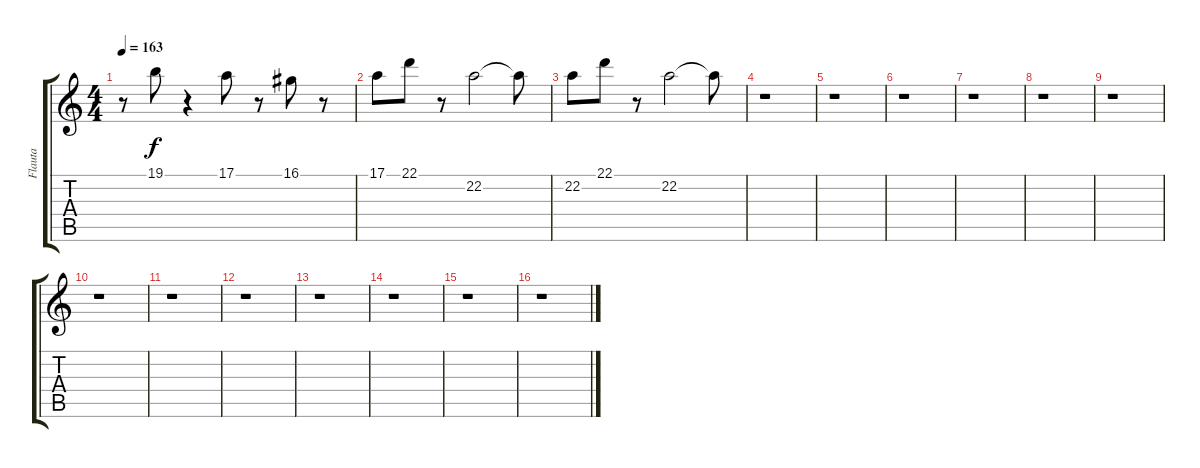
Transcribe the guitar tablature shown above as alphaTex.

\track ("Flauta" "Flauta") {instrument flute}
\staff {score tabs}
\tuning (E4 B3 G3 D3 A2 E2) {hide}
\ts (4 4)
\tempo 163
\clef g2
\ks c
r.8{dy f} 19.1.8 r.4 17.1.8 r.8 16.1.8 r.8 |
17.1.8 22.1.8 r.8 22.2.2 22.2{t}.8 |
22.2.8 22.1.8 r.8 22.2.2 22.2{t}.8 |
r.1 |
r.1 |
r.1 |
r.1 |
r.1 |
r.1 |
r.1 |
r.1 |
r.1 |
r.1 |
r.1 |
r.1 |
r.1
